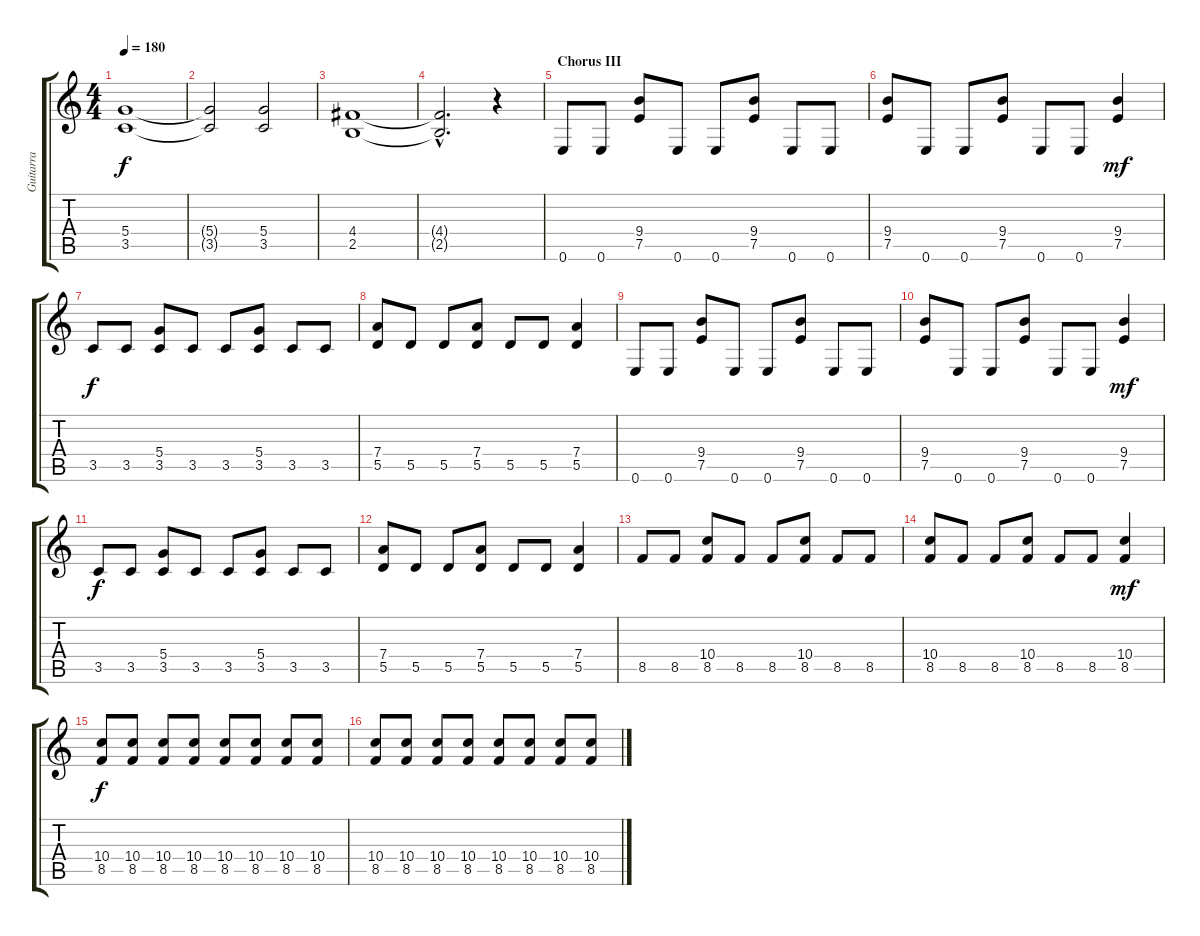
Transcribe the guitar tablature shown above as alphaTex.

\track ("Guitarra" "Guitarra") {instrument distortionguitar}
\staff {score tabs}
\tuning (E4 B3 G3 D3 A2 E2) {hide}
\ts (4 4)
\tempo 180
\clef g2
\ks c
(5.4 3.5).1{dy f} |
(5.4{t} 3.5{t}).2 (5.4 3.5).2 |
(4.4 2.5).1 |
(4.4{hac t} 2.5{hac t}).2{d} r.4 |
\section ("" "Chorus III")
0.6.8 0.6.8 (9.4 7.5).8 0.6.8 0.6.8 (9.4 7.5).8 0.6.8 0.6.8 |
(9.4 7.5).8 0.6.8 0.6.8 (9.4 7.5).8 0.6.8 0.6.8 (9.4 7.5).4{dy mf} |
3.5.8{dy f} 3.5.8 (5.4 3.5).8 3.5.8 3.5.8 (5.4 3.5).8 3.5.8 3.5.8 |
(7.4 5.5).8 5.5.8 5.5.8 (7.4 5.5).8 5.5.8 5.5.8 (7.4 5.5).4 |
0.6.8 0.6.8 (9.4 7.5).8 0.6.8 0.6.8 (9.4 7.5).8 0.6.8 0.6.8 |
(9.4 7.5).8 0.6.8 0.6.8 (9.4 7.5).8 0.6.8 0.6.8 (9.4 7.5).4{dy mf} |
3.5.8{dy f} 3.5.8 (5.4 3.5).8 3.5.8 3.5.8 (5.4 3.5).8 3.5.8 3.5.8 |
(7.4 5.5).8 5.5.8 5.5.8 (7.4 5.5).8 5.5.8 5.5.8 (7.4 5.5).4 |
8.5.8 8.5.8 (10.4 8.5).8 8.5.8 8.5.8 (10.4 8.5).8 8.5.8 8.5.8 |
(10.4 8.5).8 8.5.8 8.5.8 (10.4 8.5).8 8.5.8 8.5.8 (10.4 8.5).4{dy mf} |
(10.4 8.5).8{dy f} (10.4 8.5).8 (10.4 8.5).8 (10.4 8.5).8 (10.4 8.5).8 (10.4 8.5).8 (10.4 8.5).8 (10.4 8.5).8 |
(10.4 8.5).8 (10.4 8.5).8 (10.4 8.5).8 (10.4 8.5).8 (10.4 8.5).8 (10.4 8.5).8 (10.4 8.5).8 (10.4 8.5).8
